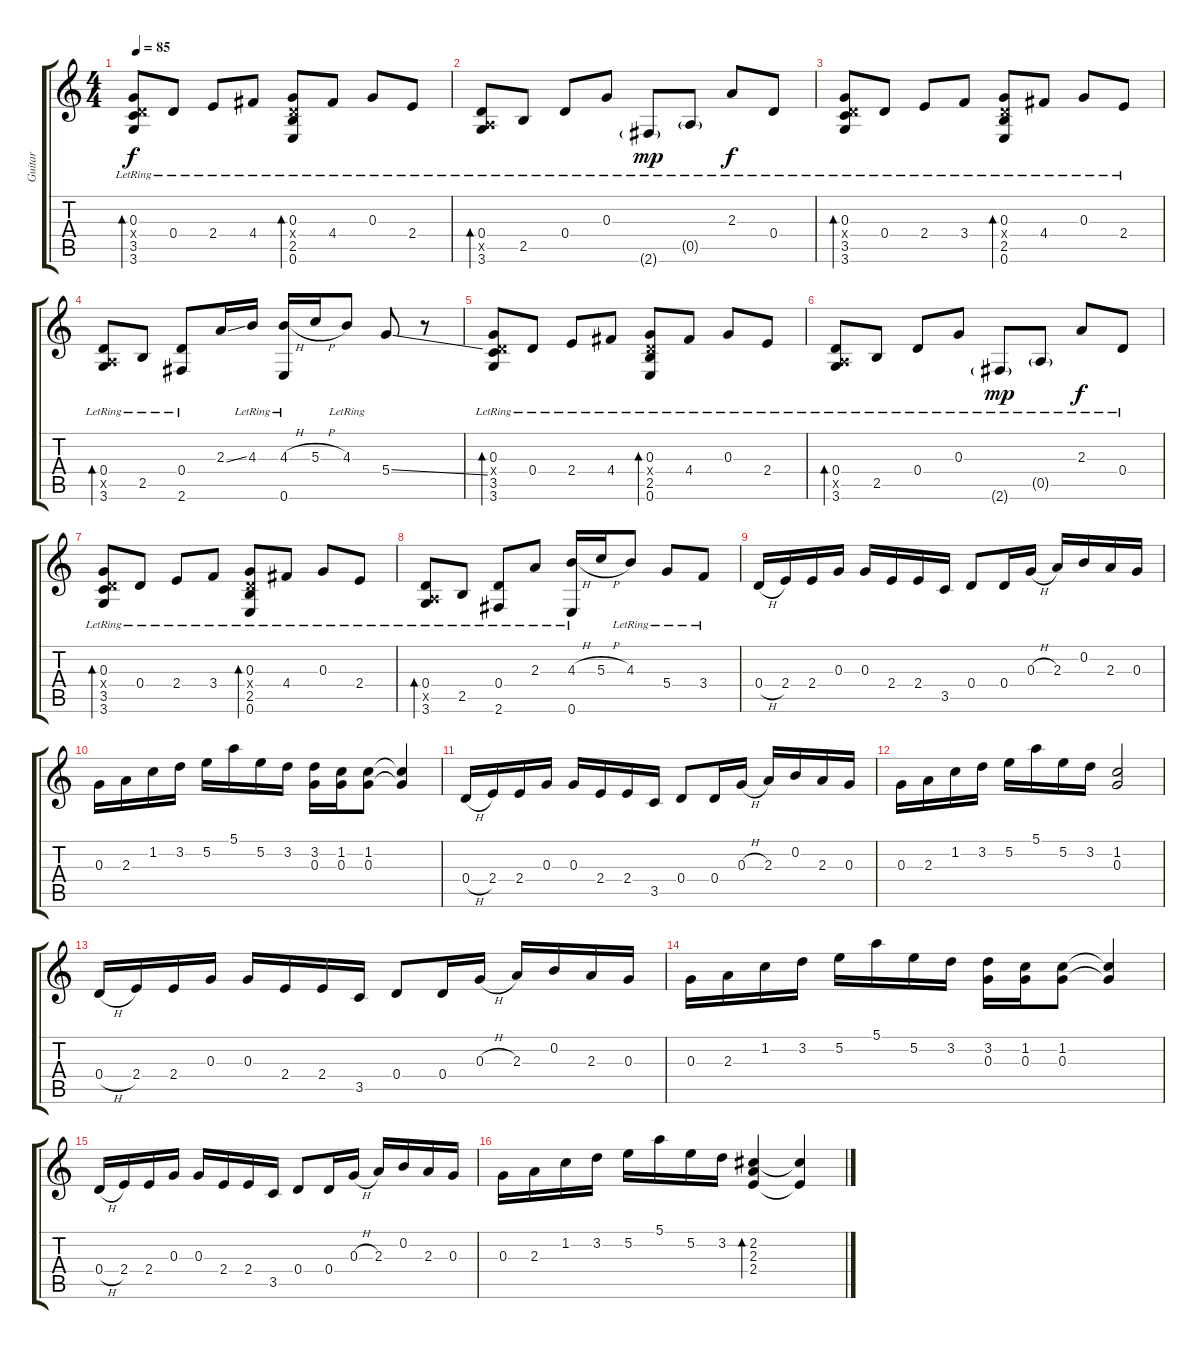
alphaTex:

\track ("Guitar" "Guitar") {instrument electricguitarjazz}
\staff {score tabs}
\tuning (E4 B3 G3 D3 A2 E2) {hide}
\ts (4 4)
\tempo 85
\clef g2
\ks c
(0.3{lr} 0.4{x} 3.5{lr} 3.6{lr}).8{bd 60 dy f} 0.4{lr}.8 2.4{lr}.8 4.4{lr}.8 (0.3{lr} 0.4{x} 2.5{lr} 0.6{lr}).8{bd 60} 4.4{lr}.8 0.3{lr}.8 2.4{lr}.8 |
(0.4{lr} 0.5{x} 3.6{lr}).8{bd 60} 2.5{lr}.8 0.4{lr}.8 0.3{lr}.8 2.6{g lr}.8{dy mp} 0.5{g lr}.8 2.3{lr}.8{dy f} 0.4{lr}.8 |
(0.3{lr} 0.4{x} 3.5{lr} 3.6{lr}).8{bd 60} 0.4{lr}.8 2.4{lr}.8 3.4{lr}.8 (0.3{lr} 0.4{x} 2.5{lr} 0.6{lr}).8{bd 60} 4.4{lr}.8 0.3{lr}.8 2.4{lr}.8 |
(0.4{lr} 0.5{x} 3.6{lr}).8{bd 60} 2.5{lr}.8 (0.4{lr} 2.6{lr}).8 2.3{ss}.16 4.3{lr}.16 (4.3{h} 0.6{lr}).16 5.3{h}.16 4.3{lr}.8 5.4{ss}.8 r.8 |
(0.3{lr} 0.4{x} 3.5{lr} 3.6{lr}).8{bd 60} 0.4{lr}.8 2.4{lr}.8 4.4{lr}.8 (0.3{lr} 0.4{x} 2.5{lr} 0.6{lr}).8{bd 60} 4.4{lr}.8 0.3{lr}.8 2.4{lr}.8 |
(0.4{lr} 0.5{x} 3.6{lr}).8{bd 60} 2.5{lr}.8 0.4{lr}.8 0.3{lr}.8 2.6{g lr}.8{dy mp} 0.5{g lr}.8 2.3{lr}.8{dy f} 0.4{lr}.8 |
(0.3{lr} 0.4{x} 3.5{lr} 3.6{lr}).8{bd 60} 0.4{lr}.8 2.4{lr}.8 3.4{lr}.8 (0.3{lr} 0.4{x} 2.5{lr} 0.6{lr}).8{bd 60} 4.4{lr}.8 0.3{lr}.8 2.4{lr}.8 |
(0.4{lr} 0.5{x} 3.6{lr}).8{bd 60} 2.5{lr}.8 (0.4{lr} 2.6{lr}).8 2.3{lr}.8 (4.3{h} 0.6{lr}).16 5.3{h}.16 4.3{lr}.8 5.4{lr}.8 3.4{lr}.8 |
0.4{h}.16 2.4.16 2.4.16 0.3.16 0.3.16 2.4.16 2.4.16 3.5.16 0.4.8 0.4.16 0.3{h}.16 2.3.16 0.2.16 2.3.16 0.3.16 |
0.3.16 2.3.16 1.2.16 3.2.16 5.2.16 5.1.16 5.2.16 3.2.16 (3.2 0.3).16 (1.2 0.3).16 (1.2 0.3).8 (1.2{t} 0.3{t}).4 |
0.4{h}.16 2.4.16 2.4.16 0.3.16 0.3.16 2.4.16 2.4.16 3.5.16 0.4.8 0.4.16 0.3{h}.16 2.3.16 0.2.16 2.3.16 0.3.16 |
0.3.16 2.3.16 1.2.16 3.2.16 5.2.16 5.1.16 5.2.16 3.2.16 (1.2 0.3).2 |
0.4{h}.16 2.4.16 2.4.16 0.3.16 0.3.16 2.4.16 2.4.16 3.5.16 0.4.8 0.4.16 0.3{h}.16 2.3.16 0.2.16 2.3.16 0.3.16 |
0.3.16 2.3.16 1.2.16 3.2.16 5.2.16 5.1.16 5.2.16 3.2.16 (3.2 0.3).16 (1.2 0.3).16 (1.2 0.3).8 (1.2{t} 0.3{t}).4 |
0.4{h}.16 2.4.16 2.4.16 0.3.16 0.3.16 2.4.16 2.4.16 3.5.16 0.4.8 0.4.16 0.3{h}.16 2.3.16 0.2.16 2.3.16 0.3.16 |
0.3.16 2.3.16 1.2.16 3.2.16 5.2.16 5.1.16 5.2.16 3.2.16 (2.2 2.3 2.4).4{bd 60} (2.2{t} 2.4{t}).4{volume 0}
